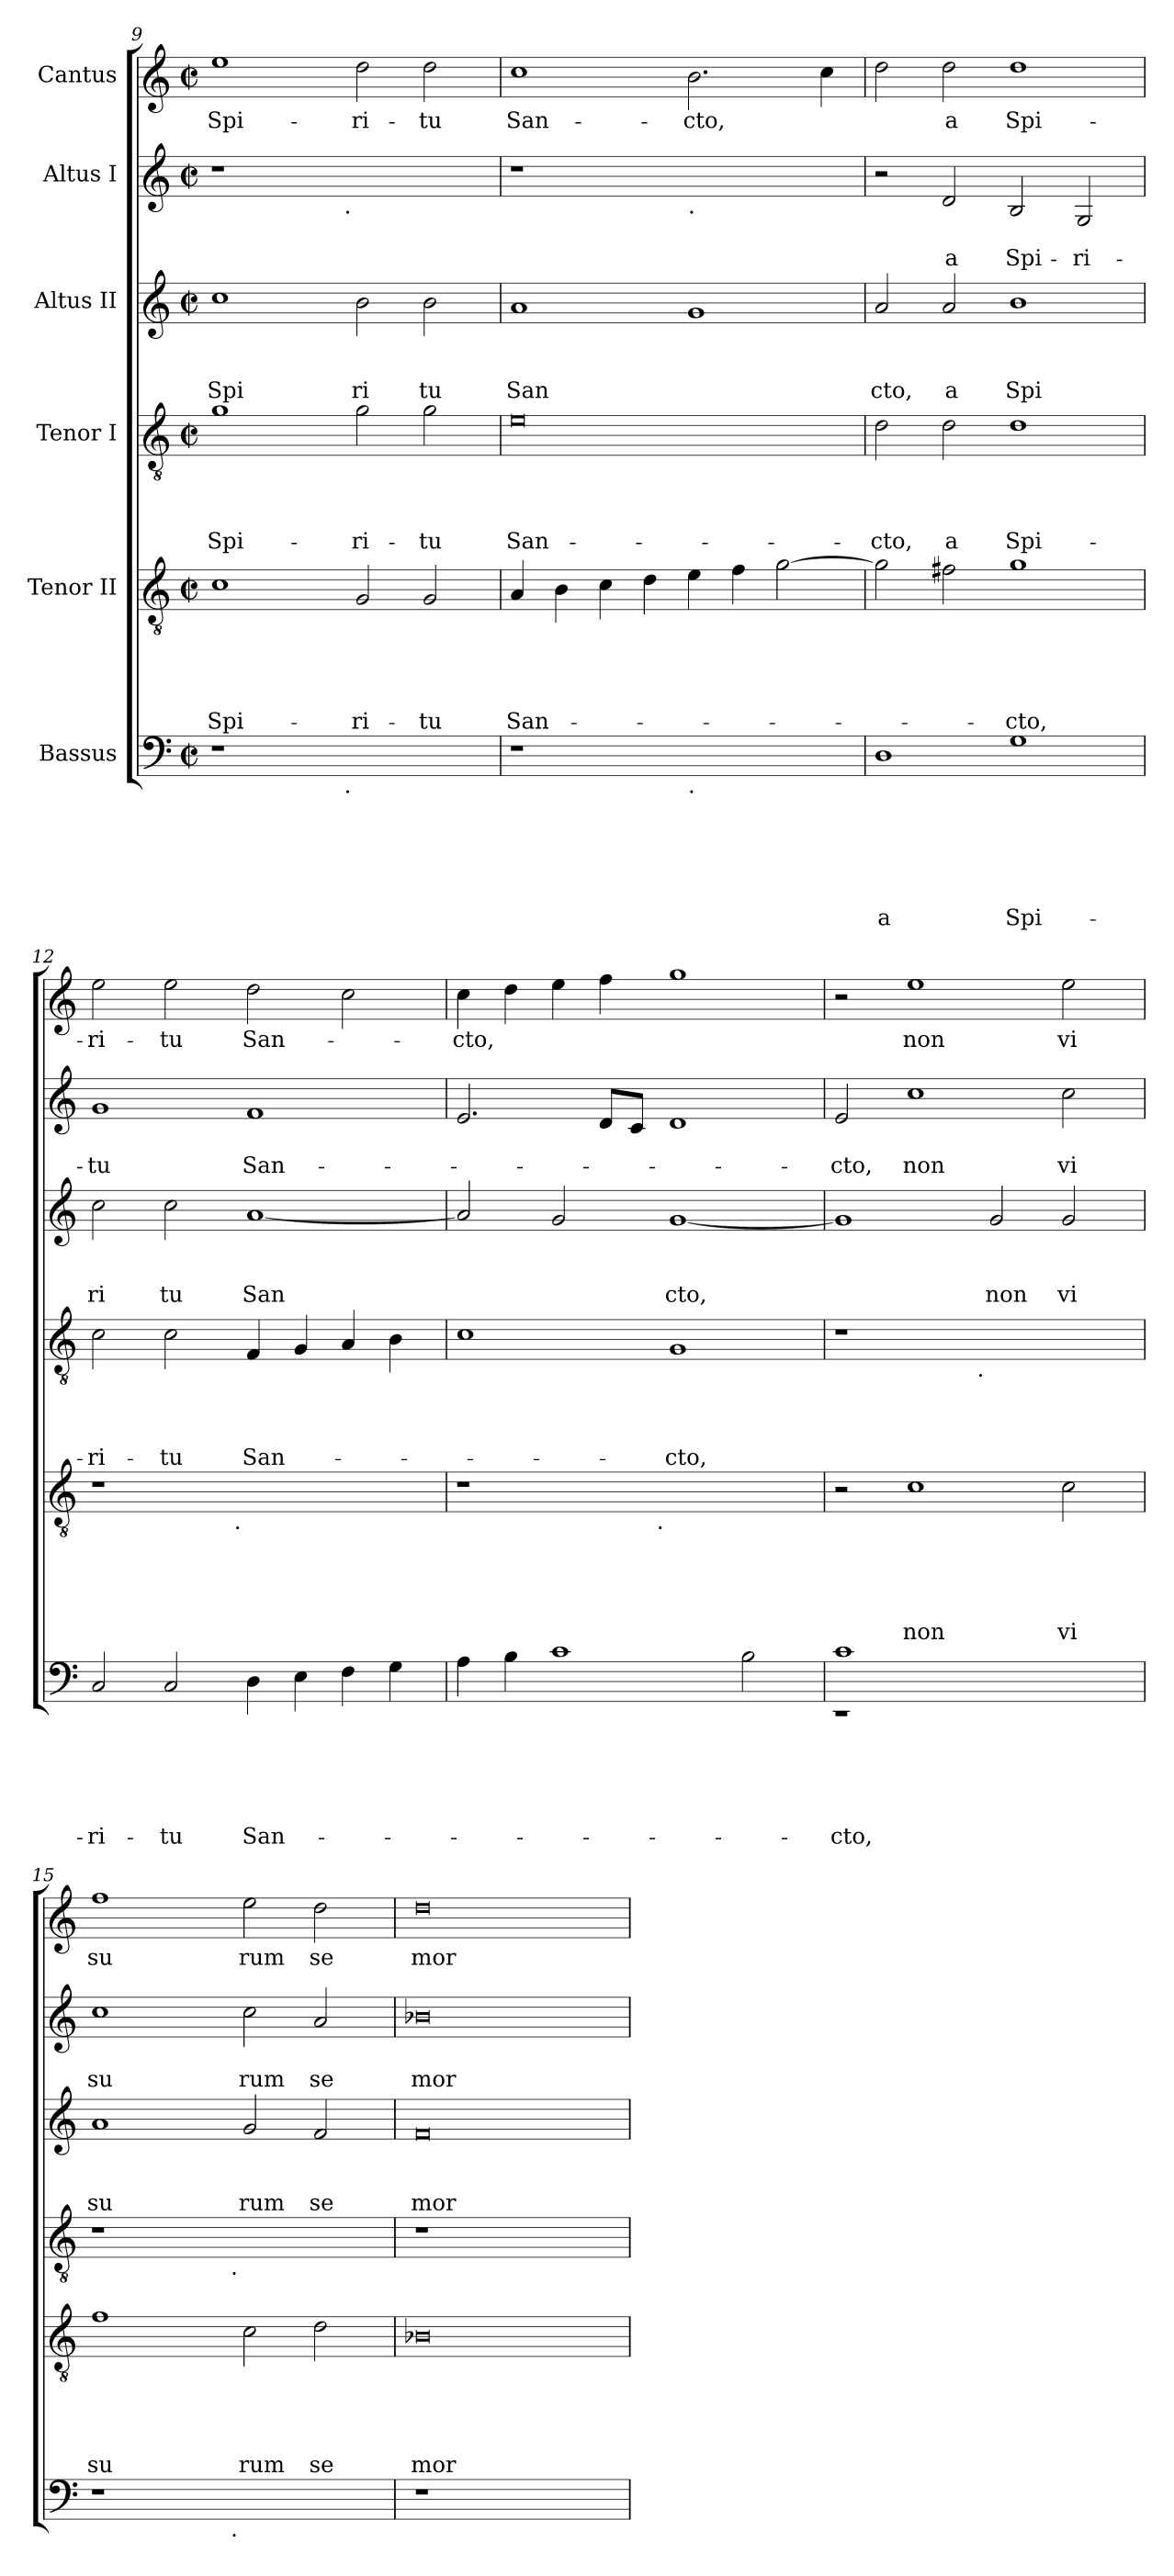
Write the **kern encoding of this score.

**kern	**text	**text	**text	**text	**text	**text	**kern	**text	**text	**text	**text	**text	**kern	**text	**text	**text	**text	**kern	**text	**text	**text	**kern	**text	**text	**kern	**text
*part6	*part6	*part6	*part6	*part6	*part6	*part6	*part5	*part5	*part5	*part5	*part5	*part5	*part4	*part4	*part4	*part4	*part4	*part3	*part3	*part3	*part3	*part2	*part2	*part2	*part1	*part1
*staff6	*staff6	*staff6	*staff6	*staff6	*staff6	*staff6	*staff5	*staff5	*staff5	*staff5	*staff5	*staff5	*staff4	*staff4	*staff4	*staff4	*staff4	*staff3	*staff3	*staff3	*staff3	*staff2	*staff2	*staff2	*staff1	*staff1
*I"Bassus	*	*	*	*	*	*	*I"Tenor II	*	*	*	*	*	*I"Tenor I	*	*	*	*	*I"Altus II	*	*	*	*I"Altus I	*	*	*I"Cantus	*
*clefF4	*	*	*	*	*	*	*clefGv2	*	*	*	*	*	*clefGv2	*	*	*	*	*clefG2	*	*	*	*clefG2	*	*	*clefG2	*
*k[]	*	*	*	*	*	*	*k[]	*	*	*	*	*	*k[]	*	*	*	*	*k[]	*	*	*	*k[]	*	*	*k[]	*
*C:	*	*	*	*	*	*	*C:	*	*	*	*	*	*C:	*	*	*	*	*C:	*	*	*	*C:	*	*	*C:	*
*M2/2	*	*	*	*	*	*	*M2/2	*	*	*	*	*	*M2/2	*	*	*	*	*M2/2	*	*	*	*M2/2	*	*	*M2/2	*
*met(c|)	*	*	*	*	*	*	*met(c|)	*	*	*	*	*	*met(c|)	*	*	*	*	*met(c|)	*	*	*	*met(c|)	*	*	*met(c|)	*
=9	=9	=9	=9	=9	=9	=9	=9	=9	=9	=9	=9	=9	=9	=9	=9	=9	=9	=9	=9	=9	=9	=9	=9	=9	=9	=9
!	!	!	!	!	!	!	!	!	!	!	!	!LO:LY:b	!	!	!	!	!LO:LY:b	!	!	!	!LO:LY:b	!	!	!	!	!LO:LY:b
*^	*	*	*	*	*	*	*	*	*	*	*	*	*	*	*	*	*	*	*	*	*	*^	*	*	*	*
1r	2ryy	.	.	.	.	.	.	1c	.	.	.	.	Spi-	1g	.	.	.	Spi-	1cc	.	.	Spi	1r	2ryy	.	.	1ee	Spi-
.	4...ryy	.	.	.	.	.	.	.	.	.	.	.	.	.	.	.	.	.	.	.	.	.	.	4...ryy	.	.	.	.
!	!	!	!	!	!	!	!	!	!	!	!	!	!	!	!	!	!	!	!	!	!	!	!	!LO:TX:b:t=.	!	!	!	!
!	!LO:TX:b:t=.	!	!	!	!	!	!	!	!	!	!	!	!	!	!	!	!	!	!	!	!	!	!	!	!	!	!	!
.	1ryy	.	.	.	.	.	.	.	.	.	.	.	.	.	.	.	.	.	.	.	.	.	.	1ryy	.	.	.	.
!	!	!	!	!	!	!	!	!	!	!	!	!	!LO:LY:b	!	!	!	!	!LO:LY:b	!	!	!	!LO:LY:b	!	!	!	!	!	!LO:LY:b
1ryy	.	.	.	.	.	.	.	2G/	.	.	.	.	-ri-	2g\	.	.	.	-ri-	2b\	.	.	ri	1ryy	.	.	.	2dd\	-ri-
!	!	!	!	!	!	!	!	!	!	!	!	!	!LO:LY:b	!	!	!	!	!LO:LY:b	!	!	!	!LO:LY:b	!	!	!	!	!	!LO:LY:b
.	.	.	.	.	.	.	.	2G/	.	.	.	.	-tu	2g\	.	.	.	-tu	2b\	.	.	tu	.	.	.	.	2dd\	-tu
.	32ryy	.	.	.	.	.	.	.	.	.	.	.	.	.	.	.	.	.	.	.	.	.	.	32ryy	.	.	.	.
=10	=10	=10	=10	=10	=10	=10	=10	=10	=10	=10	=10	=10	=10	=10	=10	=10	=10	=10	=10	=10	=10	=10	=10	=10	=10	=10	=10	=10
!	!	!	!	!	!	!	!	!	!	!	!	!	!LO:LY:b	!	!	!	!	!LO:LY:b	!	!	!	!LO:LY:b	!	!	!	!	!	!LO:LY:b
*v	*v	*	*	*	*	*	*	*	*	*	*	*	*	*	*	*	*	*	*	*	*	*	*v	*v	*	*	*	*
1r	.	.	.	.	.	.	4A/	.	.	.	.	San-	0e	.	.	.	San-	1a	.	.	San	1r	.	.	1cc	San-
.	.	.	.	.	.	.	4B\	.	.	.	.	.	.	.	.	.	.	.	.	.	.	.	.	.	.	.
.	.	.	.	.	.	.	4c\	.	.	.	.	.	.	.	.	.	.	.	.	.	.	.	.	.	.	.
.	.	.	.	.	.	.	4d\	.	.	.	.	.	.	.	.	.	.	.	.	.	.	.	.	.	.	.
!	!	!	!	!	!	!	!	!	!	!	!	!	!	!	!	!	!	!	!	!	!	!LO:TX:b:t=.	!	!	!	!
!LO:TX:b:t=.	!	!	!	!	!	!	!	!	!	!	!	!	!	!	!	!	!	!	!	!	!	!	!	!	!	!
!	!	!	!	!	!	!	!	!	!	!	!	!	!	!	!	!	!	!	!	!	!	!	!	!	!	!LO:LY:b
1ryy	.	.	.	.	.	.	4e\	.	.	.	.	.	.	.	.	.	.	1g	.	.	.	1ryy	.	.	2.b\	-cto,
.	.	.	.	.	.	.	4f\	.	.	.	.	.	.	.	.	.	.	.	.	.	.	.	.	.	.	.
.	.	.	.	.	.	.	[>2g\	.	.	.	.	.	.	.	.	.	.	.	.	.	.	.	.	.	.	.
.	.	.	.	.	.	.	.	.	.	.	.	.	.	.	.	.	.	.	.	.	.	.	.	.	4cc\	.
=11	=11	=11	=11	=11	=11	=11	=11	=11	=11	=11	=11	=11	=11	=11	=11	=11	=11	=11	=11	=11	=11	=11	=11	=11	=11	=11
!	!	!	!	!	!	!LO:LY:b	!	!	!	!	!	!	!	!	!	!	!LO:LY:b	!	!	!	!LO:LY:b	!	!	!	!	!
1D	.	.	.	.	.	a	2g\]	.	.	.	.	.	2d\	.	.	.	-cto,	2a/	.	.	cto,	2r	.	.	2dd\	.
!	!	!	!	!	!	!	!	!	!	!	!	!	!	!	!	!	!LO:LY:b	!	!	!	!LO:LY:b	!	!	!LO:LY:b	!	!LO:LY:b
.	.	.	.	.	.	.	2f#\	.	.	.	.	.	2d\	.	.	.	a	2a/	.	.	a	2d/	.	a	2dd\	a
!	!	!	!	!	!	!LO:LY:b	!	!	!	!	!	!LO:LY:b	!	!	!	!	!LO:LY:b	!	!	!	!LO:LY:b	!	!	!LO:LY:b	!	!LO:LY:b
1G	.	.	.	.	.	Spi-	1g	.	.	.	.	-cto,	1d	.	.	.	Spi-	1b	.	.	Spi	2B/	.	Spi-	1dd	Spi-
!	!	!	!	!	!	!	!	!	!	!	!	!	!	!	!	!	!	!	!	!	!	!	!	!LO:LY:b	!	!
.	.	.	.	.	.	.	.	.	.	.	.	.	.	.	.	.	.	.	.	.	.	2G/	.	-ri-	.	.
=12	=12	=12	=12	=12	=12	=12	=12	=12	=12	=12	=12	=12	=12	=12	=12	=12	=12	=12	=12	=12	=12	=12	=12	=12	=12	=12
!	!	!	!	!	!	!LO:LY:b	!	!	!	!	!	!	!	!	!	!	!LO:LY:b	!	!	!	!LO:LY:b	!	!	!LO:LY:b	!	!LO:LY:b
*	*	*	*	*	*	*	*^	*	*	*	*	*	*	*	*	*	*	*	*	*	*	*	*	*	*	*
2C/	.	.	.	.	.	-ri-	1r	2ryy	.	.	.	.	.	2c\	.	.	.	-ri-	2cc\	.	.	ri	1g	.	-tu	2ee\	-ri-
!	!	!	!	!	!	!LO:LY:b	!	!	!	!	!	!	!	!	!	!	!	!LO:LY:b	!	!	!	!LO:LY:b	!	!	!	!	!LO:LY:b
2C/	.	.	.	.	.	-tu	.	4...ryy	.	.	.	.	.	2c\	.	.	.	-tu	2cc\	.	.	tu	.	.	.	2ee\	-tu
!	!	!	!	!	!	!	!	!LO:TX:b:t=.	!	!	!	!	!	!	!	!	!	!	!	!	!	!	!	!	!	!	!
.	.	.	.	.	.	.	.	1ryy	.	.	.	.	.	.	.	.	.	.	.	.	.	.	.	.	.	.	.
!	!	!	!	!	!	!LO:LY:b	!	!	!	!	!	!	!	!	!	!	!	!LO:LY:b	!	!	!	!LO:LY:b	!	!	!LO:LY:b	!	!LO:LY:b
4D\	.	.	.	.	.	San-	1ryy	.	.	.	.	.	.	4F/	.	.	.	San-	[<1a	.	.	San	1f	.	San-	2dd\	San-
4E\	.	.	.	.	.	.	.	.	.	.	.	.	.	4G/	.	.	.	.	.	.	.	.	.	.	.	.	.
4F\	.	.	.	.	.	.	.	.	.	.	.	.	.	4A/	.	.	.	.	.	.	.	.	.	.	.	2cc\	.
4G\	.	.	.	.	.	.	.	.	.	.	.	.	.	4B\	.	.	.	.	.	.	.	.	.	.	.	.	.
.	.	.	.	.	.	.	.	32ryy	.	.	.	.	.	.	.	.	.	.	.	.	.	.	.	.	.	.	.
=13	=13	=13	=13	=13	=13	=13	=13	=13	=13	=13	=13	=13	=13	=13	=13	=13	=13	=13	=13	=13	=13	=13	=13	=13	=13	=13	=13
!	!	!	!	!	!	!	!	!	!	!	!	!	!	!	!	!	!	!	!	!	!	!	!	!	!	!	!LO:LY:b
4A\	.	.	.	.	.	.	1r	2ryy	.	.	.	.	.	1c	.	.	.	.	2a/]	.	.	.	2.e/	.	.	4cc\	-cto,
4B\	.	.	.	.	.	.	.	.	.	.	.	.	.	.	.	.	.	.	.	.	.	.	.	.	.	4dd\	.
1c	.	.	.	.	.	.	.	4...ryy	.	.	.	.	.	.	.	.	.	.	2g/	.	.	.	.	.	.	4ee\	.
.	.	.	.	.	.	.	.	.	.	.	.	.	.	.	.	.	.	.	.	.	.	.	8d/L	.	.	4ff\	.
.	.	.	.	.	.	.	.	.	.	.	.	.	.	.	.	.	.	.	.	.	.	.	8c/J	.	.	.	.
!	!	!	!	!	!	!	!	!LO:TX:b:t=.	!	!	!	!	!	!	!	!	!	!	!	!	!	!	!	!	!	!	!
.	.	.	.	.	.	.	.	1ryy	.	.	.	.	.	.	.	.	.	.	.	.	.	.	.	.	.	.	.
!	!	!	!	!	!	!	!	!	!	!	!	!	!	!	!	!	!	!LO:LY:b	!	!	!	!LO:LY:b	!	!	!	!	!
.	.	.	.	.	.	.	1ryy	.	.	.	.	.	.	1G	.	.	.	-cto,	[<1g	.	.	cto,	1d	.	.	1gg	.
2B\	.	.	.	.	.	.	.	.	.	.	.	.	.	.	.	.	.	.	.	.	.	.	.	.	.	.	.
.	.	.	.	.	.	.	.	32ryy	.	.	.	.	.	.	.	.	.	.	.	.	.	.	.	.	.	.	.
!!LO:LB:g=z
=14	=14	=14	=14	=14	=14	=14	=14	=14	=14	=14	=14	=14	=14	=14	=14	=14	=14	=14	=14	=14	=14	=14	=14	=14	=14	=14	=14
*^	*	*	*	*	*	*	*	*	*	*	*	*	*	*	*	*	*	*	*	*	*	*	*	*	*	*	*
!	!LO:N:vis=1	!	!	!	!	!	!LO:LY:b	!	!	!	!	!	!	!	!	!	!	!	!	!	!	!	!	!	!	!LO:LY:b	!	!
*	*	*	*	*	*	*	*	*v	*v	*	*	*	*	*	*^	*	*	*	*	*	*	*	*	*	*	*	*	*
1c	0rEE	.	.	.	.	.	-cto,	2r	.	.	.	.	.	1r	2ryy	.	.	.	.	1g]	.	.	.	2e/	.	-cto,	2r	.
!	!	!	!	!	!	!	!	!	!	!	!	!	!LO:LY:b	!	!	!	!	!	!	!	!	!	!	!	!	!LO:LY:b	!	!LO:LY:b
.	.	.	.	.	.	.	.	1c	.	.	.	.	non	.	4...ryy	.	.	.	.	.	.	.	.	1cc	.	non	1ee	non
!	!	!	!	!	!	!	!	!	!	!	!	!	!	!	!LO:TX:b:t=.	!	!	!	!	!	!	!	!	!	!	!	!	!
.	.	.	.	.	.	.	.	.	.	.	.	.	.	.	1ryy	.	.	.	.	.	.	.	.	.	.	.	.	.
!	!	!	!	!	!	!	!	!	!	!	!	!	!	!	!	!	!	!	!	!	!	!	!LO:LY:b	!	!	!	!	!
1ryy	.	.	.	.	.	.	.	.	.	.	.	.	.	1ryy	.	.	.	.	.	2g/	.	.	non	.	.	.	.	.
!	!	!	!	!	!	!	!	!	!	!	!	!	!LO:LY:b	!	!	!	!	!	!	!	!	!	!LO:LY:b	!	!	!LO:LY:b	!	!LO:LY:b
.	.	.	.	.	.	.	.	2c\	.	.	.	.	vi	.	.	.	.	.	.	2g/	.	.	vi	2cc\	.	vi	2ee\	vi
.	.	.	.	.	.	.	.	.	.	.	.	.	.	.	32ryy	.	.	.	.	.	.	.	.	.	.	.	.	.
=15	=15	=15	=15	=15	=15	=15	=15	=15	=15	=15	=15	=15	=15	=15	=15	=15	=15	=15	=15	=15	=15	=15	=15	=15	=15	=15	=15	=15
!	!	!	!	!	!	!	!	!	!	!	!	!	!LO:LY:b	!	!	!	!	!	!	!	!	!	!LO:LY:b	!	!	!LO:LY:b	!	!LO:LY:b
1r	2ryy	.	.	.	.	.	.	1f	.	.	.	.	su	1r	2ryy	.	.	.	.	1a	.	.	su	1cc	.	su	1ff	su
.	4...ryy	.	.	.	.	.	.	.	.	.	.	.	.	.	4...ryy	.	.	.	.	.	.	.	.	.	.	.	.	.
!	!	!	!	!	!	!	!	!	!	!	!	!	!	!	!LO:TX:b:t=.	!	!	!	!	!	!	!	!	!	!	!	!	!
!	!LO:TX:b:t=.	!	!	!	!	!	!	!	!	!	!	!	!	!	!	!	!	!	!	!	!	!	!	!	!	!	!	!
.	1ryy	.	.	.	.	.	.	.	.	.	.	.	.	.	1ryy	.	.	.	.	.	.	.	.	.	.	.	.	.
!	!	!	!	!	!	!	!	!	!	!	!	!	!LO:LY:b	!	!	!	!	!	!	!	!	!	!LO:LY:b	!	!	!LO:LY:b	!	!LO:LY:b
1ryy	.	.	.	.	.	.	.	2c\	.	.	.	.	rum	1ryy	.	.	.	.	.	2g/	.	.	rum	2cc\	.	rum	2ee\	rum
!	!	!	!	!	!	!	!	!	!	!	!	!	!LO:LY:b	!	!	!	!	!	!	!	!	!	!LO:LY:b	!	!	!LO:LY:b	!	!LO:LY:b
.	.	.	.	.	.	.	.	2d\	.	.	.	.	se	.	.	.	.	.	.	2f/	.	.	se	2a/	.	se	2dd\	se
.	32ryy	.	.	.	.	.	.	.	.	.	.	.	.	.	32ryy	.	.	.	.	.	.	.	.	.	.	.	.	.
=16	=16	=16	=16	=16	=16	=16	=16	=16	=16	=16	=16	=16	=16	=16	=16	=16	=16	=16	=16	=16	=16	=16	=16	=16	=16	=16	=16	=16
!	!	!	!	!	!	!	!	!	!	!	!	!	!LO:LY:b	!	!	!	!	!	!	!	!	!	!LO:LY:b	!	!	!LO:LY:b	!	!LO:LY:b
*v	*v	*	*	*	*	*	*	*	*	*	*	*	*	*v	*v	*	*	*	*	*	*	*	*	*	*	*	*	*
1r	.	.	.	.	.	.	0B-X	.	.	.	.	mor	1r	.	.	.	.	0f	.	.	mor	0b-X	.	mor	0dd	mor
1ryy	.	.	.	.	.	.	.	.	.	.	.	.	1ryy	.	.	.	.	.	.	.	.	.	.	.	.	.
=	=	=	=	=	=	=	=	=	=	=	=	=	=	=	=	=	=	=	=	=	=	=	=	=	=	=
*-	*-	*-	*-	*-	*-	*-	*-	*-	*-	*-	*-	*-	*-	*-	*-	*-	*-	*-	*-	*-	*-	*-	*-	*-	*-	*-
